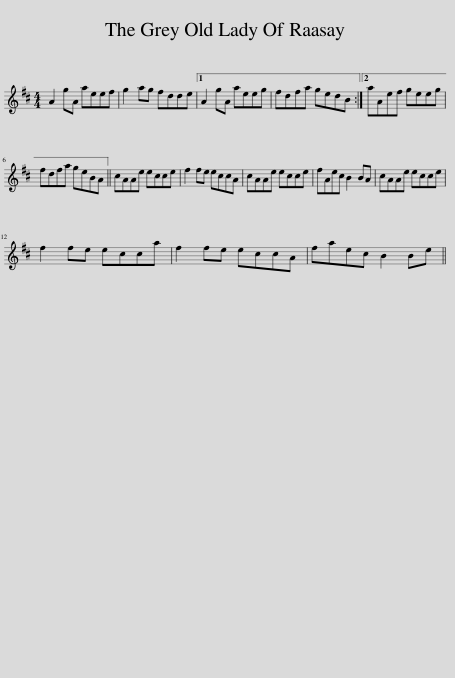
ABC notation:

X:1
L:1/8
M:4/4
I:linebreak $
K:D
V:1 treble
V:1
 A2 gA aeef | g2 ag fdde |1 A2 gA aeeg | fdfa gedB :|2 aAef geeg |$ %5
 fdfa geBA || cAAe ecce | f2 fe eccA | cAAe ecce | fAec B2 BA | %10
 cAAe ecce |$ f2 fe ecca | f2 fe eccA | faec B2 Be || %14
